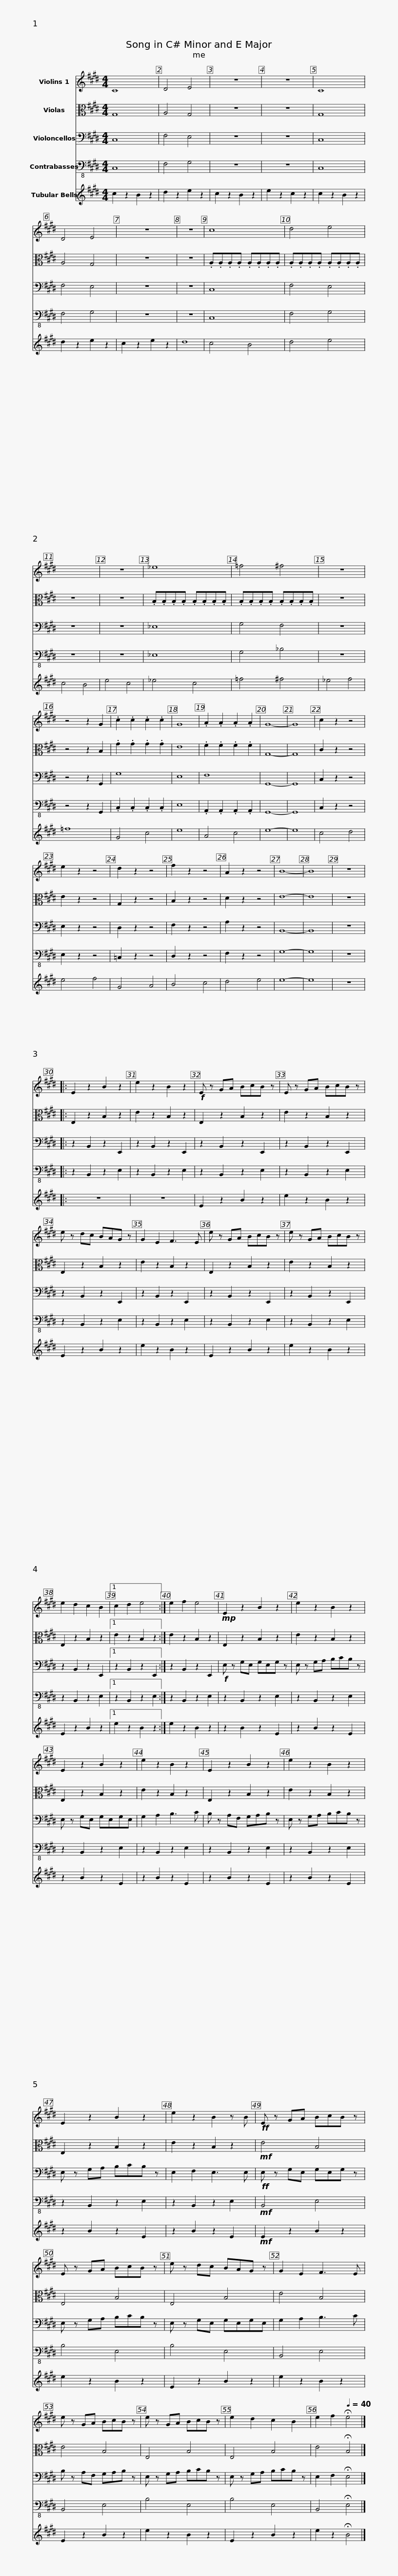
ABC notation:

X:1
%%score 1 2 3 4 5
L:1/8
M:4/4
I:linebreak $
K:E
V:1 treble
V:2 alto
V:3 bass
V:4 bass-8
V:5 treble
V:1
 C8 | D4 E4 | z8 | z8 | C8 | %5
 D4 E4 | z8 | z8 |$ c8 | d4 e4 | %10
 x8 | z8 | _e8 | =f4 ^f4 |$ z8 | %15
 z4 z2 G2 | .c2 .c2 .c2 .c2 | G8 | .A2 .A2 .A2 .A2 | G8- | %20
 G8 | c2 z2 z4 | e2 z2 z4 | d2 z2 z4 | f2 z2 z4 |$ %25
 A2 z2 z4 | B8- | B8 | z8 |: E2 z2 B2 z2 | %30
 e2 z2 B2 z2 |!f! E z GA BcB z | E z GA BcB z |$ e z dc BAG z | G2 E2 F3 E | %35
 e z GA BcB z | e z GA BcB z | e2 d2 c2 B2 |1 c2 d2 e4 :|$ e2 f2 e4 | %40
!mp! E2 z2 B2 z2 | e2 z2 B2 z2 | E2 z2 B2 z2 | e2 z2 B2 z2 |$ E2 z2 B2 z2 | %45
 e2 z2 B2 z2 | E2 z2 B2 z2 | e2 z2 B2 z B |!ff! E z GA BcB z |$ E z GA BcB z | %50
 e z dc BAG z | G2 E2 F3 E | e z GA BcB z | e z GA BcB z |$ e2 d2 c2 B2 | %55
 e2 f2[Q:1/4=40] !fermata!e4 |] %56
V:2
 G,8 | A,4 G,4 | z8 | z8 | G,8 | %5
 A,4 G,4 | z8 | z8 |$ .A,.A,.A,.A, .A,.A,.A,.A, | .A,.A,.A,.A, .A,.A,.A,.A, | %10
 z8 | z8 | .B,.B,.B,.B, .B,.B,.B,.B, | .B,.B,.B,.B, .B,.B,.B,.B, |$ z8 | %15
 z4 z2 B,2 | .G2 .G2 .G2 .G2 | E8 | .F2 .F2 .F2 .F2 | G,8- | %20
 G,8 | C2 z2 z4 | E2 z2 z4 | G,2 z2 z4 | B,2 z2 z4 |$ %25
 D2 z2 z4 | E8- | E8 | z8 |: E,2 z2 B,2 z2 | %30
 E2 z2 B,2 z2 | E,2 z2 B,2 z2 | E2 z2 B,2 z2 |$ E,2 z2 B,2 z2 | E2 z2 B,2 z2 | %35
 E,2 z2 B,2 z2 | E2 z2 B,2 z2 | E,2 z2 B,2 z2 |1 E2 z2 B,2 z2 :|$ E2 z2 B,2 z2 | %40
 E,2 z2 B,2 z2 | E2 z2 B,2 z2 | E,2 z2 B,2 z2 | E2 z2 B,2 z2 |$ E,2 z2 B,2 z2 | %45
 E2 z2 B,2 z2 | E,2 z2 B,2 z2 | E2 z2 B,2 z2 |!mf! E4 B,4 |$ E,4 B,4 | %50
 E,4 B,4 | E4 B,4 | E4 B,4 | E,4 B,4 |$ E,4 B,4 | %55
 E4 !fermata!B,4 |] %56
V:3
 C,8 | F,4 E,4 | z8 | z8 | C,8 | %5
 F,4 E,4 | z8 | z8 |$ C,8 | F,4 E,4 | %10
 z8 | z8 | _E,8 | G,4 F,4 |$ z8 | %15
 z4 z2 G,,2 | G,8 | E,8 | F,8 | G,,8- | %20
 G,,8 | C,2 z2 z4 | E,2 z2 z4 | D,2 z2 z4 | F,2 z2 z4 |$ %25
 A,2 z2 z4 | B,,8- | B,,8 | z8 |: z2 B,,2 z2 E,,2 | %30
 z2 B,,2 z2 E,,2 | z2 B,,2 z2 E,,2 | z2 B,,2 z2 E,,2 |$ z2 B,,2 z2 E,,2 | z2 B,,2 z2 E,,2 | %35
 z2 B,,2 z2 E,,2 | z2 B,,2 z2 E,,2 | z2 B,,2 z2 E,,2 |1 z2 B,,2 z2 E,,2 :|$ z2 B,,2 z2 E,,2 | %40
!f! E, z G,E, G,E,G, z | E, z G,A, B,CB, z | E, z G,E, G,E,G,E, | G,2 A,2 B,3 C |$ B, z A,F, G,A,B, z | %45
 E, z G,A, B,CB, z | E, z G,A, B,CB, z | E,2 F,2 E,3 E, |!ff! E, z G,E, G,E,G, z |$ E, z G,A, B,CB, z | %50
 E, z G,E, G,E,G,E, | G,2 A,2 B,3 C | B, z A,F, G,A,B, z | E, z G,A, B,CB, z |$ E, z G,A, B,CB, z | %55
 E,2 F,2 !fermata!E,4 |] %56
V:4
 C,8 | F,4 G,4 | z8 | z8 | C,8 | %5
 F,4 G,4 | z8 | z8 |$ C,8 | F,4 G,4 | %10
 z8 | z8 | _E,8 | G,4 _B,4 |$ z8 | %15
 z4 z2 G,,2 | .C,2 .C,2 .C,2 .C,2 | E,8 | .A,,2 .A,,2 .A,,2 .A,,2 | G,,8- | %20
 G,,8 | C,2 z2 z4 | E,2 z2 z4 | =C,2 z2 z4 | D,2 z2 z4 |$ %25
 F,2 z2 z4 | G,8- | G,8 | z8 |: z2 B,,2 z2 E,2 | %30
 z2 B,,2 z2 E,2 | z2 B,,2 z2 E,2 | z2 B,,2 z2 E,2 |$ z2 B,,2 z2 E,2 | z2 B,,2 z2 E,2 | %35
 z2 B,,2 z2 E,2 | z2 B,,2 z2 E,2 | z2 B,,2 z2 E,2 |1 z2 B,,2 z2 E,2 :|$ z2 B,,2 z2 E,2 | %40
 z2 B,,2 z2 E,2 | z2 B,,2 z2 E,2 | z2 B,,2 z2 E,2 | z2 B,,2 z2 E,2 |$ z2 B,,2 z2 E,2 | %45
 z2 B,,2 z2 E,2 | z2 B,,2 z2 E,2 | z2 B,,2 z2 E,2 |!mf! B,,4 E,4 |$ B,4 E,4 | %50
 B,4 E,4 | B,,4 E,4 | B,,4 E,4 | B,4 E,4 |$ B,4 E,4 | %55
 B,,4 !fermata!E,4 |] %56
V:5
 c2 z2 B2 z2 | d2 z2 e2 z2 | c2 z2 B2 z2 | e2 z2 c2 z2 | c2 z2 B2 z2 | %5
 d2 z2 e2 z2 | c2 z2 e2 z2 | d8 |$ c4 B4 | d4 e4 | %10
 c4 B4 | e4 c4 | _e4 c4 | =f4 ^f4 |$ _e4 f4 | %15
 =f8 | G4 c4 | e8 | A4 c4 | e8- | %20
 e8 | c4 d4 | e4 f4 | G4 A4 | B4 c4 |$ %25
 d4 e4 | e8- | e8 | z8 |: z8 | %30
 z8 | E2 z2 B2 z2 | e2 z2 B2 z2 |$ E2 z2 B2 z2 | e2 z2 B2 z2 | %35
 E2 z2 B2 z2 | e2 z2 B2 z2 | E2 z2 B2 z2 |1 e2 z2 B2 z2 :|$ e2 z2 B2 z2 | %40
 z2 B2 z2 E2 | z2 B2 z2 E2 | z2 B2 z2 E2 | z2 B2 z2 E2 |$ z2 B2 z2 E2 | %45
 z2 B2 z2 E2 | z2 B2 z2 E2 | z2 B2 z2 E2 |!mf! E2 z2 B2 z2 |$ e2 z2 B2 z2 | %50
 E2 z2 B2 z2 | e2 z2 B2 z2 | E2 z2 B2 z2 | e2 z2 B2 z2 |$ E2 z2 B2 z2 | %55
 e2 z2 !fermata!B4 |] %56
